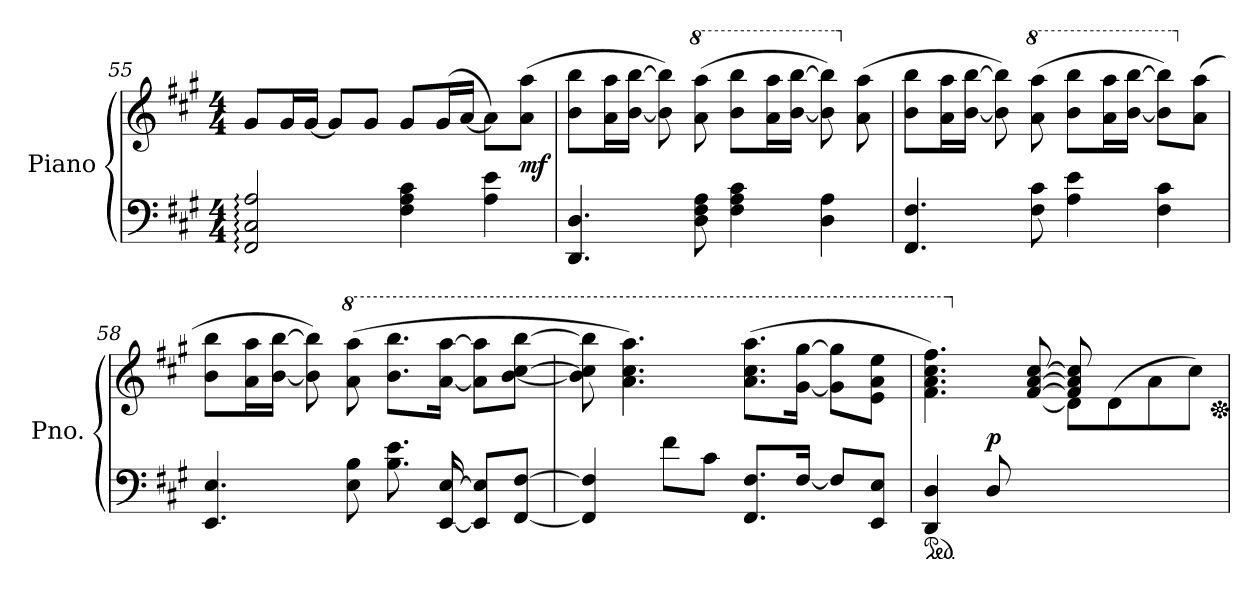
**kern	**kern	**dynam
*part1	*part1	*part1
*staff2	*staff1	*staff1/2
*I"Piano	*	*
*I'Pno.	*	*
!!LO:LB:g=z
*clefF4	*clefG2	*
*k[f#c#g#]	*k[f#c#g#]	*
*M4/4	*M4/4	*
=55	=55	=55
2FF#/: 2C#/: 2A/:	8g#/L	.
.	16g#/L	.
.	[16g#/JJ	.
.	8g#/L]	.
.	8g#/J	.
4F#\ 4A\ 4c#\	8g#/L	.
.	(16g#/L	.
.	[16a/JJ	.
4A\ 4e\	8a\L])	.
!	!	!LO:DY:b
.	(8a\ 8aa\J	mf
=56	=56	=56
4.DD/ 4.D/	8b\ 8bb\L	.
.	16a\ 16aa\L	.
.	[16b\ [16bb\JJ	.
.	8b\] 8bb\])	.
*	*8va	*
8D\ 8F#\ 8A\	(>8aa\ 8aaa\	.
4F#\ 4A\ 4c#\	8bb\ 8bbb\L	.
.	16aa\ 16aaa\L	.
.	[16bb\ [16bbb\JJ	.
4D\ 4A\	8bb\] 8bbb\])	.
*	*X8va	*
.	(8a\ 8aa\	.
=57	=57	=57
4.FF#/ 4.F#/	8b\ 8bb\L	.
.	16a\ 16aa\L	.
.	[16b\ [16bb\JJ	.
.	8b\] 8bb\])	.
*	*8va	*
8F#\ 8c#\	(8aa\ 8aaa\	.
4A\ 4e\	8bb\ 8bbb\L	.
.	16aa\ 16aaa\L	.
.	[16bb\ [16bbb\JJ	.
4F#\ 4c#\	8bb\] 8bbb\]L)	.
*	*X8va	*
.	(8a\ 8aa\J	.
!!LO:LB:g=z
=58	=58	=58
4.EE/ 4.E/	8b\ 8bb\L	.
.	16a\ 16aa\L	.
.	[16b\ [16bb\JJ	.
.	8b\] 8bb\])	.
*	*8va	*
8E\ 8B\	(8aa\ 8aaa\	.
8.B\ 8.e\	8.bb\ 8.bbb\L	.
[16EE/ [16E/	[16aa\ [16aaa\Jk	.
8EE/] 8E/]L	8aa\] 8aaa\]L	.
[8FF#/ [8F#/J	[8bb\ [8ccc#\ [8bbb\J	.
=59	=59	=59
4FF#/] 4F#/]	8bb\] 8ccc#\] 8bbb\]	.
.	4.aa\ 4.ccc#\ 4.aaa\)	.
8f#\L	.	.
8c#\J	.	.
8.FF#/ 8.F#/L	(8.aa\ 8.ccc#\ 8.aaa\L	.
[16F#/Jk	[16gg#\ [16ggg#\Jk	.
8F#/L]	8gg#\] 8ggg#\]L	.
8EE/ 8E/J	8ee\ 8aa\ 8eee\J	.
=60	=60	=60
*ped	*	*
*	*^	*
4DD/ 4D/	4.ff#\ 4.aa\ 4.ccc#\ 4.fff#\)	4.ryy	.
!	!	!	!LO:DY:a=2
(8D/L	.	.	p
*	*X8va	*	*
2ryy	[8f#/ [8a/ [8cc#/	[8d\J	.
.	8f#/] 8a/] 8cc#/]	8d\L])	.
.	8rcccyy	(8d\	.
.	4raayy	8a\	.
8ryy	.	8cc#\J)	.
*	*Xped	*	*
*	*v	*v	*
=	=	=
*-	*-	*-
